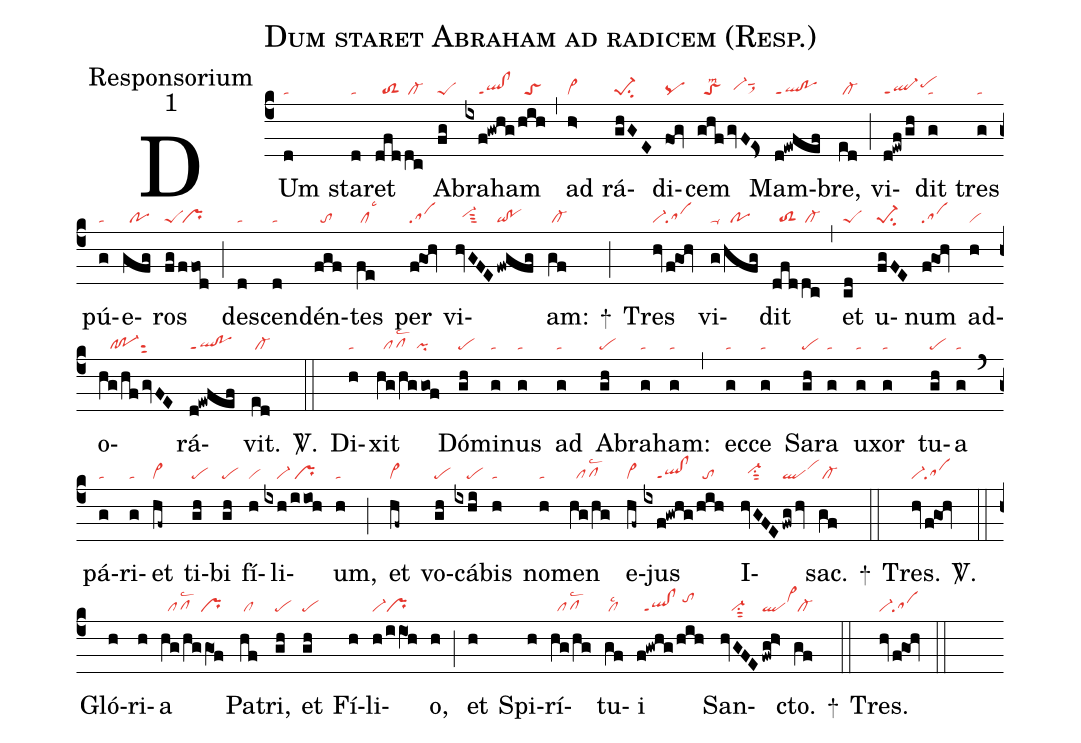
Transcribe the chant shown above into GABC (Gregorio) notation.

name:Dum staret Abraham ad radicem (Resp.);
office-part:Responsorium;
mode:1;
nabc-lines:1;
%%
(c4)
DUm(d|ta) sta(d|ta)ret(dfd|//toS2|dc|/cl-) A(fg|peS)braham(ixf!gwhg|////ql!clppt1|/hih|//toS) (,)
ad(h>|vi>) rá(ghGE|pe-1su2)di(fOg|pq)cem(ghf|//toSlsm2|/gvF!Es>|//vi-hhsut1sux1) Mam(d!ewfef|ql!poppt1)bre,(ed|/cl-) (;)
vi(d!ewf/gh|ql-ppt1pehi)dit(g|ta) tres(g|ta) pú(g|ta)e(gfg|//po)ros(fg|peS|/ffod|/pr) (;)
de(d|ta)scen(d|ta)dén(fgf|//to)tes(fe|/cllsc3) per(fgOh|sa) vi(hvGFE|//vi-hhsut3|/fwgfg|qi!po)am:(gf|/cl-) +(;)
Tres(hv|vi-|/fgOh|sa) vi(g|ta-|/hfg|//po)dit(dfd|//toS2|dc|/cl-) (,)
et(cd|peS) u(fgFE|pe-1su2)num(fgOh|sa) ad(h|vi)o(hg/hf/gvFE|///cl!po-1sut2)rá(d!ewfef|ql!poppt1)vit.(ed|/cl-) <sp>V/</sp>.(::)
Di(h|ta)xit(hg/hggof|//pflsc2/pi) Dó(gh|pe)mi(g|ta)nus(g|ta) ad(g|ta) A(gh|pe)bra(g|ta)ham:(g|ta) (,)
ec(g|ta)ce(g|ta) Sa(gh|pe)ra(g|ta) u(g|ta)xor(g|ta) tu(gh|pe)a(g|ta) (`)
pá(g|ta)ri(g|ta)et(hf~|cl~) ti(gh|pe)bi(gh|pe) fí(h|vi)li(ixh|////vi-|/iioh|/pr)um,(h|ta) (;)
et(hf~|cl~) vo(gh|pe)cá(ixhi|////pe)bis(h|ta) no(h|ta)men(hg/hg|//pflsc2) e(hf~|cl~)jus(ixf!gwhg|////ql!clppt1|/hih|//to) I(hvGFE|//vi-hhsu1sut2|/fwg/hv|qlvihj)sac.(gf|/cl-) +(::)
Tres.(hv|vi-|/fgOh|sa) <sp>V/</sp>.(::)
Gló(h)ri(h)a(hg/hg/gO1f|//pflsc2/pr) Pa(hf|/cl)tri,(gh|pe) et(gh|pe) Fí(h)li(h/iiO1h|vi-pr)o,(h) (;)
et(h) Spi(h)rí(hg/hg|//pflsc2)tu(gf|/cllsc2)i(f!gwhg/hih|//ql!clppt1/tohj) San(hvGFE|///vi-su1sut2|fwg!h>|qlvi>hj)cto.(gf|/cl-) +(::)
Tres.(hv|vi-|/fgOh|sa) (::)
